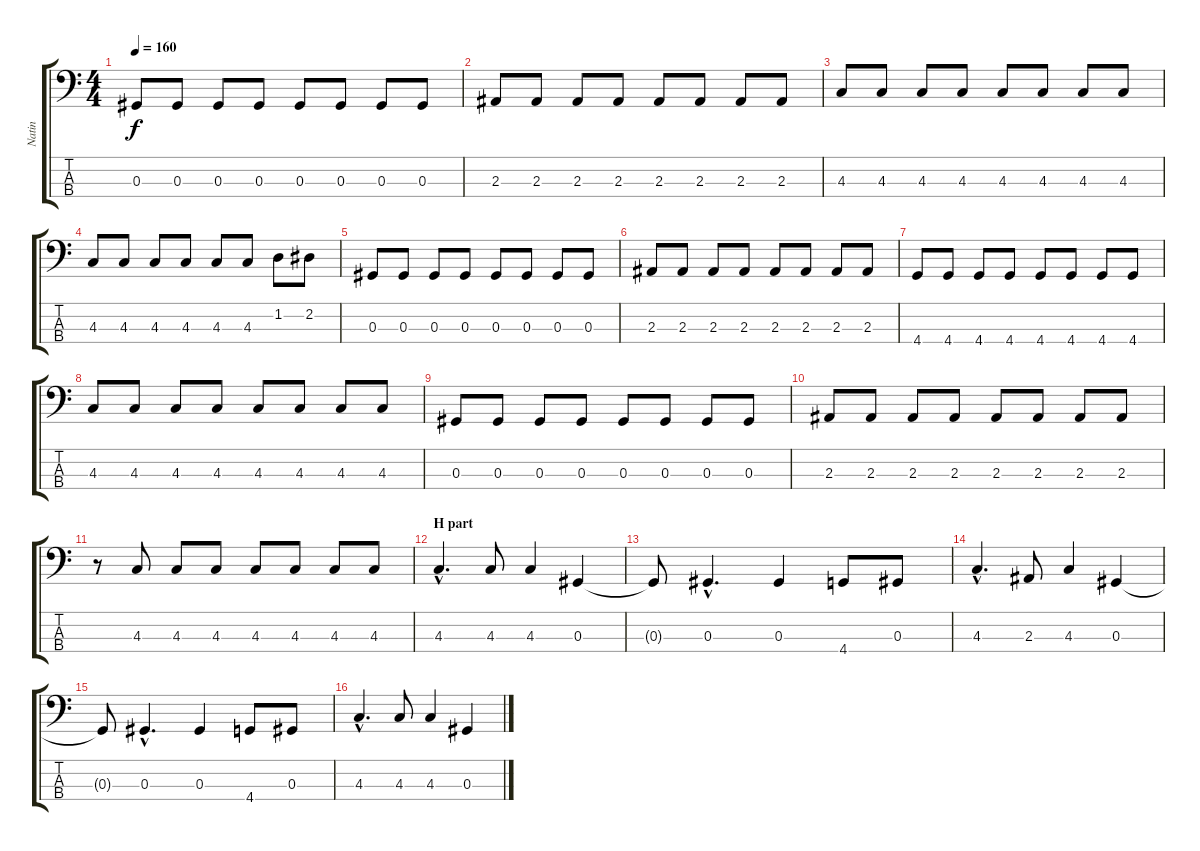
\track ("Natin" "Natin") {instrument electricbasspick}
\staff {score tabs}
\tuning (Gb2 Db2 Ab1 Eb1) {hide}
\ts (4 4)
\tempo 160
\clef f4
\ks c
0.3.8{dy f} 0.3.8 0.3.8 0.3.8 0.3.8 0.3.8 0.3.8 0.3.8 |
2.3.8 2.3.8 2.3.8 2.3.8 2.3.8 2.3.8 2.3.8 2.3.8 |
4.3.8 4.3.8 4.3.8 4.3.8 4.3.8 4.3.8 4.3.8 4.3.8 |
4.3.8 4.3.8 4.3.8 4.3.8 4.3.8 4.3.8 1.2.8 2.2.8 |
0.3.8 0.3.8 0.3.8 0.3.8 0.3.8 0.3.8 0.3.8 0.3.8 |
2.3.8 2.3.8 2.3.8 2.3.8 2.3.8 2.3.8 2.3.8 2.3.8 |
4.4.8 4.4.8 4.4.8 4.4.8 4.4.8 4.4.8 4.4.8 4.4.8 |
4.3.8 4.3.8 4.3.8 4.3.8 4.3.8 4.3.8 4.3.8 4.3.8 |
0.3.8 0.3.8 0.3.8 0.3.8 0.3.8 0.3.8 0.3.8 0.3.8 |
2.3.8 2.3.8 2.3.8 2.3.8 2.3.8 2.3.8 2.3.8 2.3.8 |
r.8 4.3.8 4.3.8 4.3.8 4.3.8 4.3.8 4.3.8 4.3.8 |
\section ("" "H part")
4.3{hac}.4{d} 4.3.8 4.3.4 0.3.4 |
0.3{t}.8 0.3{hac}.4{d} 0.3.4 4.4.8 0.3.8 |
4.3{hac}.4{d} 2.3.8 4.3.4 0.3.4 |
0.3{t}.8 0.3{hac}.4{d} 0.3.4 4.4.8 0.3.8 |
4.3{hac}.4{d} 4.3.8 4.3.4 0.3.4
